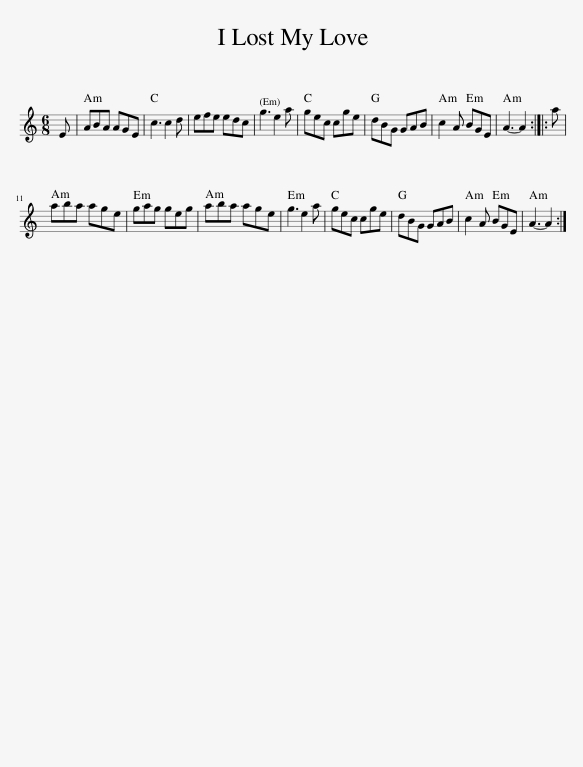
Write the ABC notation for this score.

X:1
L:1/8
M:6/8
I:linebreak $
K:C
V:1 treble
V:1
 E | ABA AGE | c3 c2 d | efe edc | g3 e2 a | %5
 gec cge | dBG GAB | c2 A BGE | A3- A2 :: a |$ %10
 aba age | gag geg | aba age | g3 e2 a | gec cge | %15
 dBG GAB | c2 A BGE | A3- A2 :| %18
